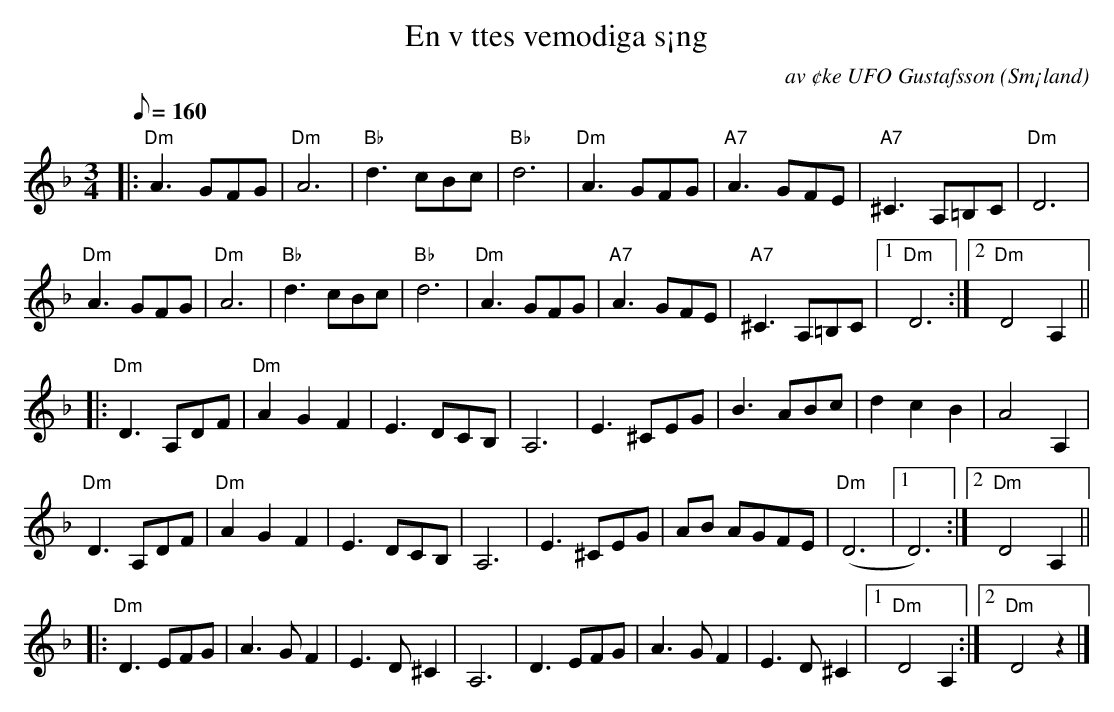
X:1
T:En v ttes vemodiga s¡ng
C:av ¢ke UFO Gustafsson
O:Sm¡land
M:3/4
L:1/8
Q:160
K:F
|: "Dm"A3 GFG | "Dm"A6 | "Bb"d3 cBc | "Bb"d6 | "Dm"A3 GFG | "A7"A3 GFE | "A7"^C3 A,=B,C | "Dm"D6 |
   "Dm"A3 GFG | "Dm"A6 | "Bb"d3 cBc | "Bb"d6 | "Dm"A3 GFG | "A7"A3 GFE | "A7"^C3 A,=B,C |1 "Dm"D6 :|2 "Dm"D4 A,2 ||
|: "Dm"D3 A,DF | "Dm"A2 G2 F2 | E3 DCB, | A,6 | E3 ^CEG | B3 ABc | d2 c2 B2 | A4 A,2 |
   "Dm"D3 A,DF | "Dm"A2 G2 F2 | E3 DCB, | A,6 | E3 ^CEG | AB AGFE | ("Dm"D6 |1 D6) :|2 "Dm"D4 A,2 ||
|: "Dm"D3 EFG | A3 G F2 | E3 D ^C2 | A,6 | D3 EFG | A3 G F2 | E3 D ^C2 |1 "Dm"D4 A,2 :|2 "Dm"D4 z2 |]
